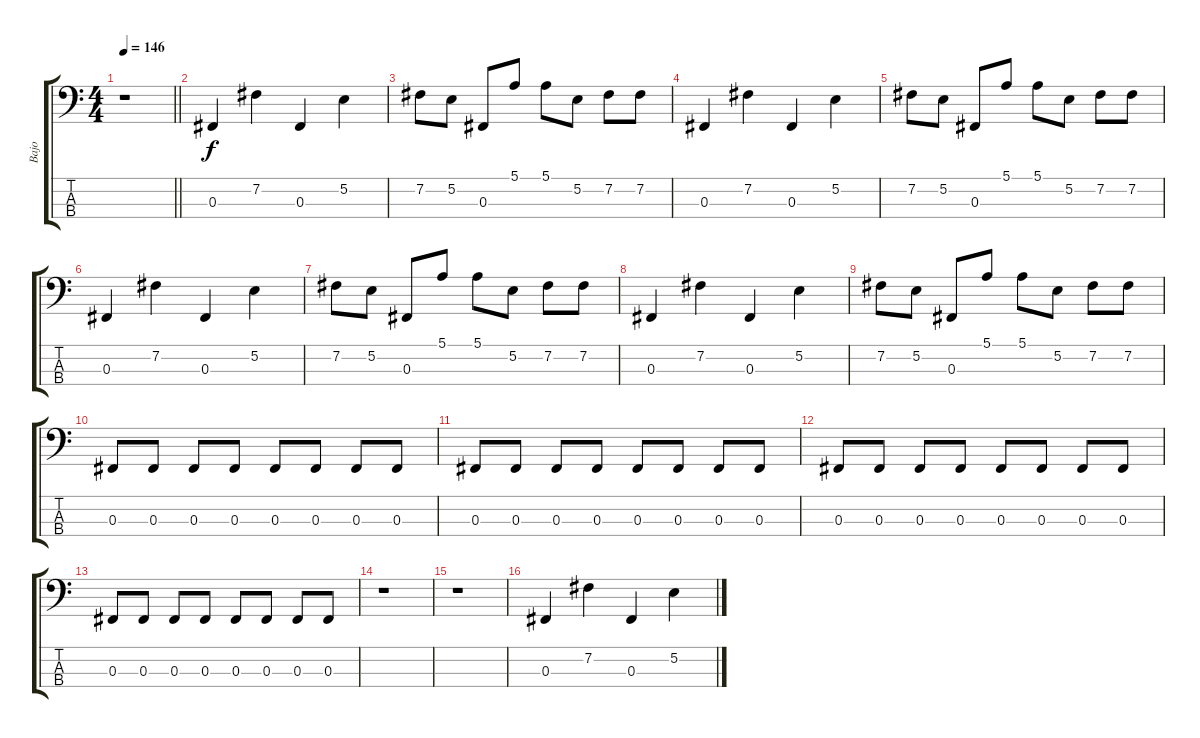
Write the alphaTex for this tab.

\track ("Bajo" "Bajo") {instrument electricbassfinger}
\staff {score tabs}
\tuning (E2 B1 Gb1 Db1) {hide}
\ts (4 4)
\tempo 146
\clef f4
\barLineRight lightlight
\ks c
r.1{dy f} |
0.3.4 7.2.4 0.3.4 5.2.4 |
7.2.8 5.2.8 0.3.8 5.1.8 5.1.8 5.2.8 7.2.8 7.2.8 |
0.3.4 7.2.4 0.3.4 5.2.4 |
7.2.8 5.2.8 0.3.8 5.1.8 5.1.8 5.2.8 7.2.8 7.2.8 |
0.3.4 7.2.4 0.3.4 5.2.4 |
7.2.8 5.2.8 0.3.8 5.1.8 5.1.8 5.2.8 7.2.8 7.2.8 |
0.3.4 7.2.4 0.3.4 5.2.4 |
7.2.8 5.2.8 0.3.8 5.1.8 5.1.8 5.2.8 7.2.8 7.2.8 |
0.3.8 0.3.8 0.3.8 0.3.8 0.3.8 0.3.8 0.3.8 0.3.8 |
0.3.8 0.3.8 0.3.8 0.3.8 0.3.8 0.3.8 0.3.8 0.3.8 |
0.3.8 0.3.8 0.3.8 0.3.8 0.3.8 0.3.8 0.3.8 0.3.8 |
0.3.8 0.3.8 0.3.8 0.3.8 0.3.8 0.3.8 0.3.8 0.3.8 |
r.1 |
r.1 |
0.3.4 7.2.4 0.3.4 5.2.4
